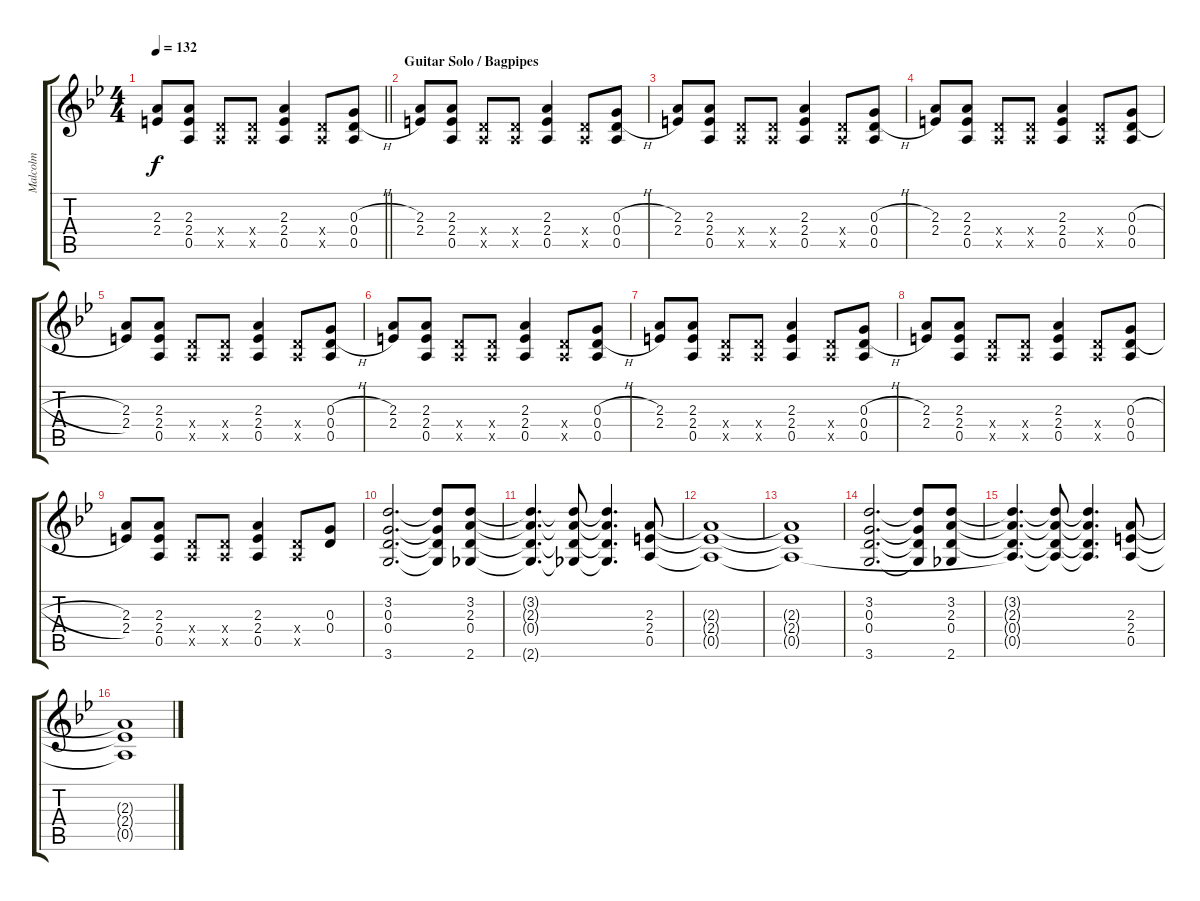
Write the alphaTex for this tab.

\track ("Malcolm" "Malcolm") {instrument overdrivenguitar}
\staff {score tabs}
\tuning (E4 B3 G3 D3 A2 E2) {hide}
\ts (4 4)
\tempo 132
\clef g2
\barLineRight lightlight
\ks bb
(2.3 2.4).8{dy f} (2.3 2.4 0.5).8 (0.4{x} 0.5{x}).8 (0.4{x} 0.5{x}).8 (2.3 2.4 0.5).4 (0.4{x} 0.5{x}).8 (0.3{h} 0.4{h} 0.5).8 |
\section ("" "Guitar Solo / Bagpipes")
(2.3 2.4).8 (2.3 2.4 0.5).8 (0.4{x} 0.5{x}).8 (0.4{x} 0.5{x}).8 (2.3 2.4 0.5).4 (0.4{x} 0.5{x}).8 (0.3{h} 0.4{h} 0.5).8 |
(2.3 2.4).8 (2.3 2.4 0.5).8 (0.4{x} 0.5{x}).8 (0.4{x} 0.5{x}).8 (2.3 2.4 0.5).4 (0.4{x} 0.5{x}).8 (0.3{h} 0.4{h} 0.5).8 |
(2.3 2.4).8 (2.3 2.4 0.5).8 (0.4{x} 0.5{x}).8 (0.4{x} 0.5{x}).8 (2.3 2.4 0.5).4 (0.4{x} 0.5{x}).8 (0.3{h} 0.4{h} 0.5).8 |
(2.3 2.4).8 (2.3 2.4 0.5).8 (0.4{x} 0.5{x}).8 (0.4{x} 0.5{x}).8 (2.3 2.4 0.5).4 (0.4{x} 0.5{x}).8 (0.3{h} 0.4{h} 0.5).8 |
(2.3 2.4).8 (2.3 2.4 0.5).8 (0.4{x} 0.5{x}).8 (0.4{x} 0.5{x}).8 (2.3 2.4 0.5).4 (0.4{x} 0.5{x}).8 (0.3{h} 0.4{h} 0.5).8 |
(2.3 2.4).8 (2.3 2.4 0.5).8 (0.4{x} 0.5{x}).8 (0.4{x} 0.5{x}).8 (2.3 2.4 0.5).4 (0.4{x} 0.5{x}).8 (0.3{h} 0.4{h} 0.5).8 |
(2.3 2.4).8 (2.3 2.4 0.5).8 (0.4{x} 0.5{x}).8 (0.4{x} 0.5{x}).8 (2.3 2.4 0.5).4 (0.4{x} 0.5{x}).8 (0.3{h} 0.4{h} 0.5).8 |
(2.3 2.4).8 (2.3 2.4 0.5).8 (0.4{x} 0.5{x}).8 (0.4{x} 0.5{x}).8 (2.3 2.4 0.5).4 (0.4{x} 0.5{x}).8 (0.3 0.4).8 |
(3.2 0.3 0.4 3.6).2{d} (3.2{t} 0.3{t} 0.4{t} 3.6{t}).8 (3.2 2.3 0.4 2.6).8 |
(3.2{t} 2.3{t} 0.4{t} 2.6{t}).4{d} (3.2{t} 2.3{t} 0.4{t} 2.6{t}).8 (3.2{t} 2.3{t} 0.4{t} 2.6{t}).4{d} (2.3 2.4 0.5).8 |
(2.3{t} 2.4{t} 0.5{t}).1 |
(2.3{t} 2.4{t} 0.5{t}).1 |
(3.2 0.3 0.4 3.6).2{d} (3.2{t} 0.3{t} 0.4{t} 3.6{t}).8 (3.2 2.3 0.4 2.6).8 |
(3.2{t} 2.3{t} 0.4{t} 0.5{t}).4{d} (3.2{t} 2.3{t} 0.4{t} 0.5{t}).8 (3.2{t} 2.3{t} 0.4{t} 0.5{t}).4{d} (2.3 2.4 0.5).8 |
(2.3{t} 2.4{t} 0.5{t}).1
